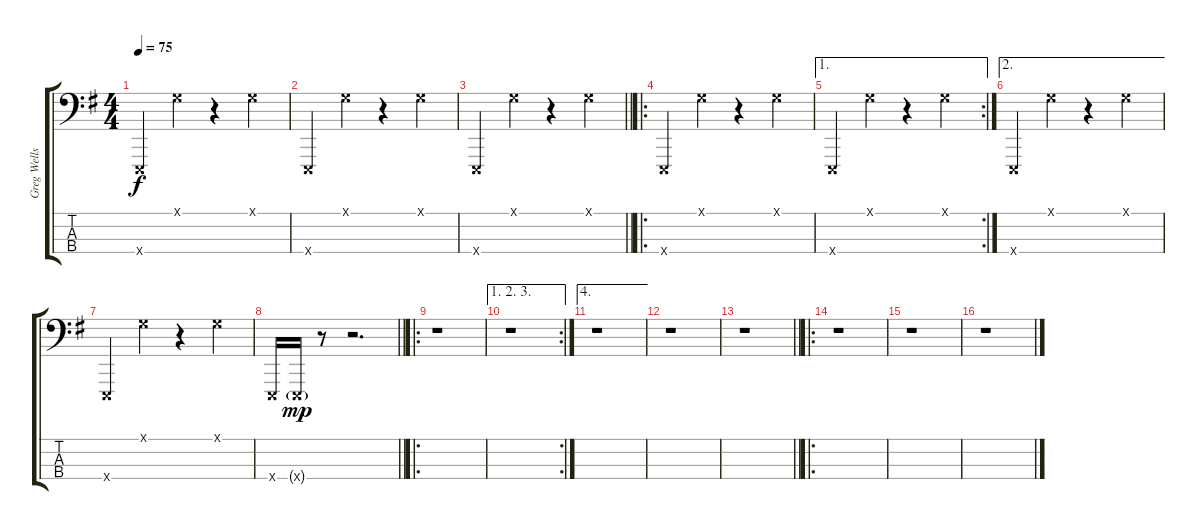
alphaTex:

\track ("Greg Wells [helped in this recording]" "Greg Wells") {instrument synthdrum}
\staff {score tabs}
\tuning (G2 D2 A1 E1) {hide}
\ts (4 4)
\tempo 75
\clef f4
\ks g
0.4{x}.4{dy f} 12.1{x}.4 r.4 12.1{x}.4 |
0.4{x}.4 12.1{x}.4 r.4 12.1{x}.4 |
\barLineRight lightlight
0.4{x}.4 12.1{x}.4 r.4 12.1{x}.4 |
\ro
0.4{x}.4 12.1{x}.4 r.4 12.1{x}.4 |
\ae 1
\rc 2
0.4{x}.4 12.1{x}.4 r.4 12.1{x}.4 |
\ae 2
0.4{x}.4 12.1{x}.4 r.4 12.1{x}.4 |
0.4{x}.4 12.1{x}.4 r.4 12.1{x}.4 |
\barLineRight lightlight
0.4{x}.16 0.4{g x}.16{dy mp} r.8 r.2{d} |
\ro
r.1 |
\ae (1 2 3)
\rc 2
r.1 |
\ae 4
r.1 |
r.1 |
\barLineRight lightlight
r.1 |
\ro
r.1 |
r.1 |
r.1
